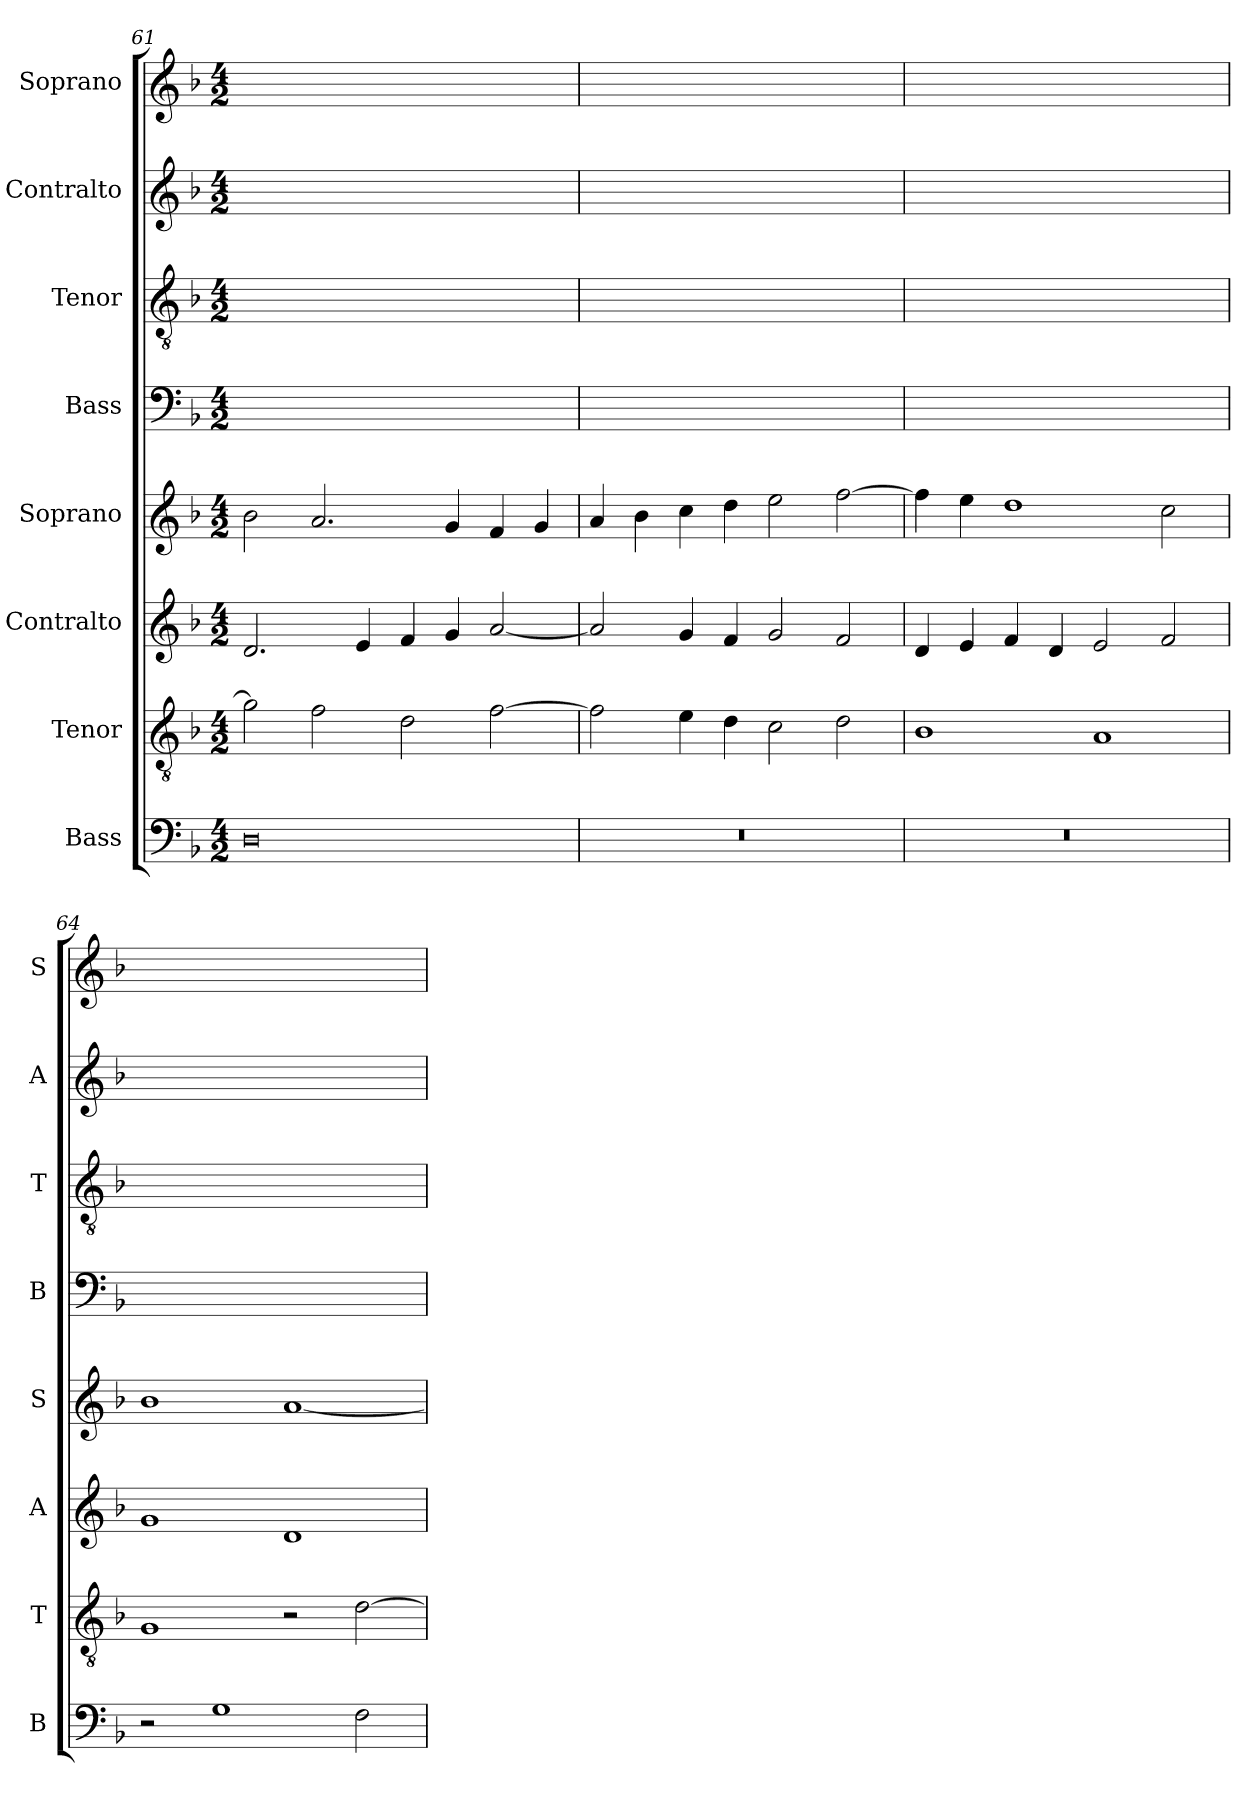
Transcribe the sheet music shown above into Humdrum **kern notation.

**kern	**kern	**kern	**kern	**kern	**kern	**kern	**kern
*part8	*part7	*part6	*part5	*part4	*part3	*part2	*part1
*staff8	*staff7	*staff6	*staff5	*staff4	*staff3	*staff2	*staff1
*I"Bass	*I"Tenor	*I"Contralto	*I"Soprano	*I"Bass	*I"Tenor	*I"Contralto	*I"Soprano
*I'B	*I'T	*I'A	*I'S	*I'B	*I'T	*I'A	*I'S
*clefF4	*clefGv2	*clefG2	*clefG2	*clefF4	*clefGv2	*clefG2	*clefG2
*k[b-]	*k[b-]	*k[b-]	*k[b-]	*k[b-]	*k[b-]	*k[b-]	*k[b-]
*G:dor	*G:dor	*G:dor	*G:dor	*G:dor	*G:dor	*G:dor	*G:dor
*M4/2	*M4/2	*M4/2	*M4/2	*M4/2	*M4/2	*M4/2	*M4/2
=61	=61	=61	=61	=61	=61	=61	=61
0D	2g]	2.d	2b-	0ryy	0ryy	0ryy	0ryy
.	2f	.	2.a	.	.	.	.
.	.	4e	.	.	.	.	.
.	2d	4f	.	.	.	.	.
.	.	4g	4g	.	.	.	.
.	[2f	[2a	4f	.	.	.	.
.	.	.	4g	.	.	.	.
=62	=62	=62	=62	=62	=62	=62	=62
0r	2f]	2a]	4a	0ryy	0ryy	0ryy	0ryy
.	.	.	4b-	.	.	.	.
.	4e	4g	4cc	.	.	.	.
.	4d	4f	4dd	.	.	.	.
.	2c	2g	2ee	.	.	.	.
.	2d	2f	[2ff	.	.	.	.
=63	=63	=63	=63	=63	=63	=63	=63
0r	1B-	4d	4ff]	0ryy	0ryy	0ryy	0ryy
.	.	4e	4ee	.	.	.	.
.	.	4f	1dd	.	.	.	.
.	.	4d	.	.	.	.	.
.	1A	2e	.	.	.	.	.
.	.	2f	2cc	.	.	.	.
=64	=64	=64	=64	=64	=64	=64	=64
2r	1G	1g	1b-	0ryy	0ryy	0ryy	0ryy
1G	.	.	.	.	.	.	.
.	2r	1d	[1a	.	.	.	.
2F	[2d	.	.	.	.	.	.
=	=	=	=	=	=	=	=
*-	*-	*-	*-	*-	*-	*-	*-
